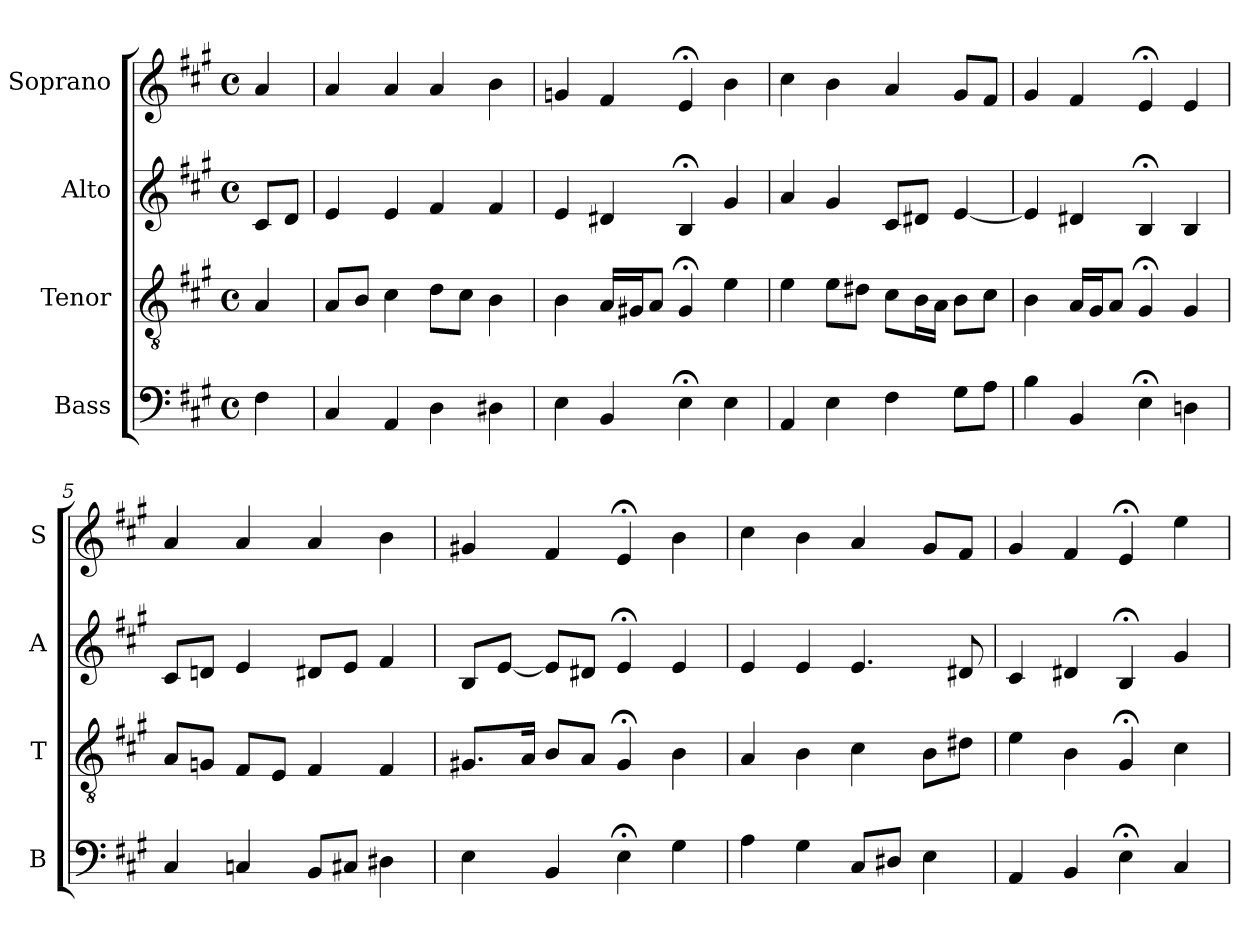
**kern	**kern	**kern	**kern
*part4	*part3	*part2	*part1
*staff4	*staff3	*staff2	*staff1
*I"Bass	*I"Tenor	*I"Alto	*I"Soprano
*I'B	*I'T	*I'A	*I'S
*clefF4	*clefGv2	*clefG2	*clefG2
*k[f#c#g#]	*k[f#c#g#]	*k[f#c#g#]	*k[f#c#g#]
*A:	*A:	*A:	*A:
*M4/4	*M4/4	*M4/4	*M4/4
*met(c)	*met(c)	*met(c)	*met(c)
*MM100	*MM100	*MM100	*MM100
=	=	=	=
4F#	4A	8c#L	4a
.	.	8dJ	.
=1	=1	=1	=1
4C#	8AL	4e	4a
.	8BJ	.	.
4AA	4c#	4e	4a
4D	8dL	4f#	4a
.	8c#J	.	.
4D#X	4B	4f#	4b
=2	=2	=2	=2
4E	4B	4e	4gn
4BB	16ALL	4d#X	4f#
.	16G#XJ	.	.
.	8AJ	.	.
4E;<	4G#;<	4B;<	4e;<
4E	4e	4g#	4b
=3	=3	=3	=3
4AA	4e	4a	4cc#
4E	8eL	4g#	4b
.	8d#XJ	.	.
4F#	8c#L	8c#L	4a
.	16BL	8d#XJ	.
.	16AJJ	.	.
8G#L	8BL	[4e	8g#L
8AJ	8c#J	.	8f#J
=4	=4	=4	=4
4B	4B	4e]	4g#
4BB	16ALL	4d#X	4f#
.	16G#J	.	.
.	8AJ	.	.
4E;<	4G#;<	4B;<	4e;<
4Dn	4G#	4B	4e
=5	=5	=5	=5
4C#	8AL	8c#L	4a
.	8GnJ	8dnJ	.
4Cn	8F#L	4e	4a
.	8EJ	.	.
8BBL	4F#	8d#XL	4a
8C#XJ	.	8eJ	.
4D#X	4F#	4f#	4b
=6	=6	=6	=6
4E	8.G#XL	8BL	4g#X
.	.	[8eJ	.
.	16AJk	.	.
4BB	8BL	8eL]	4f#
.	8AJ	8d#XJ	.
4E;<	4G#;<	4e;<	4e;<
4G#	4B	4e	4b
=7	=7	=7	=7
4A	4A	4e	4cc#
4G#	4B	4e	4b
8C#L	4c#	4.e	4a
8D#XJ	.	.	.
4E	8BL	.	8g#L
.	8d#XJ	8d#X	8f#J
=8	=8	=8	=8
4AA	4e	4c#	4g#
4BB	4B	4d#X	4f#
4E;<	4G#;<	4B;<	4e;<
4C#	4c#	4g#	4ee
=	=	=	=
*-	*-	*-	*-
